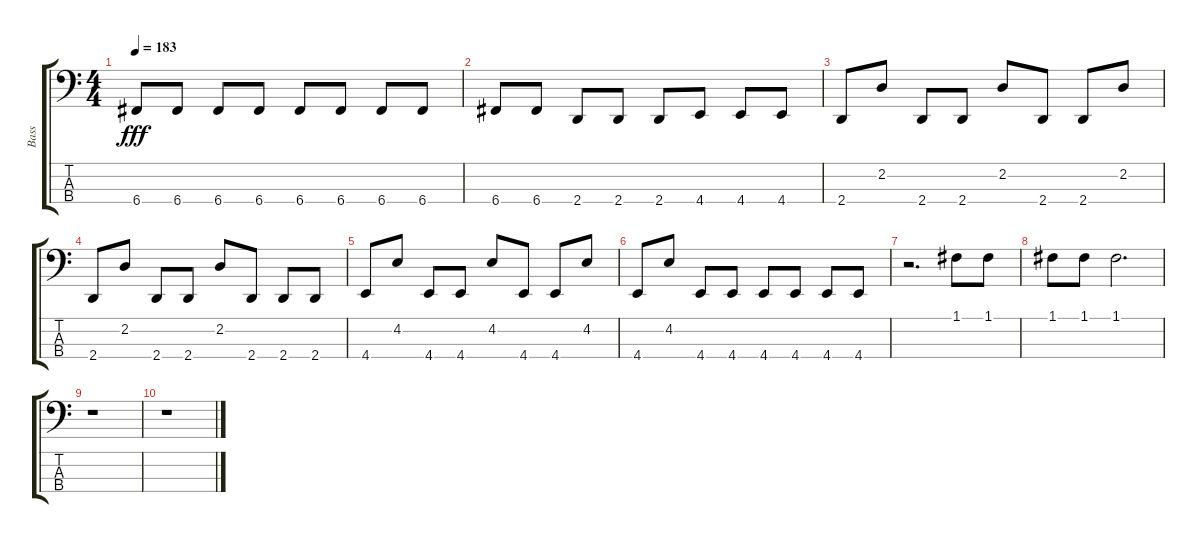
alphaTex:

\track ("Bass" "Bass") {instrument electricbassfinger}
\staff {score tabs}
\tuning (F2 C2 G1 C1) {hide}
\ts (4 4)
\tempo 183
\clef f4
\ks aminor
6.4.8{dy fff} 6.4.8 6.4.8 6.4.8 6.4.8 6.4.8 6.4.8 6.4.8 |
6.4.8 6.4.8 2.4.8 2.4.8 2.4.8 4.4.8 4.4.8 4.4.8 |
2.4.8 2.2.8 2.4.8 2.4.8 2.2.8 2.4.8 2.4.8 2.2.8 |
2.4.8 2.2.8 2.4.8 2.4.8 2.2.8 2.4.8 2.4.8 2.4.8 |
4.4.8 4.2.8 4.4.8 4.4.8 4.2.8 4.4.8 4.4.8 4.2.8 |
4.4.8 4.2.8 4.4.8 4.4.8 4.4.8 4.4.8 4.4.8 4.4.8 |
r.2{d} 1.1.8 1.1.8 |
1.1.8 1.1.8 1.1.2{d} |
r.1 |
r.1
